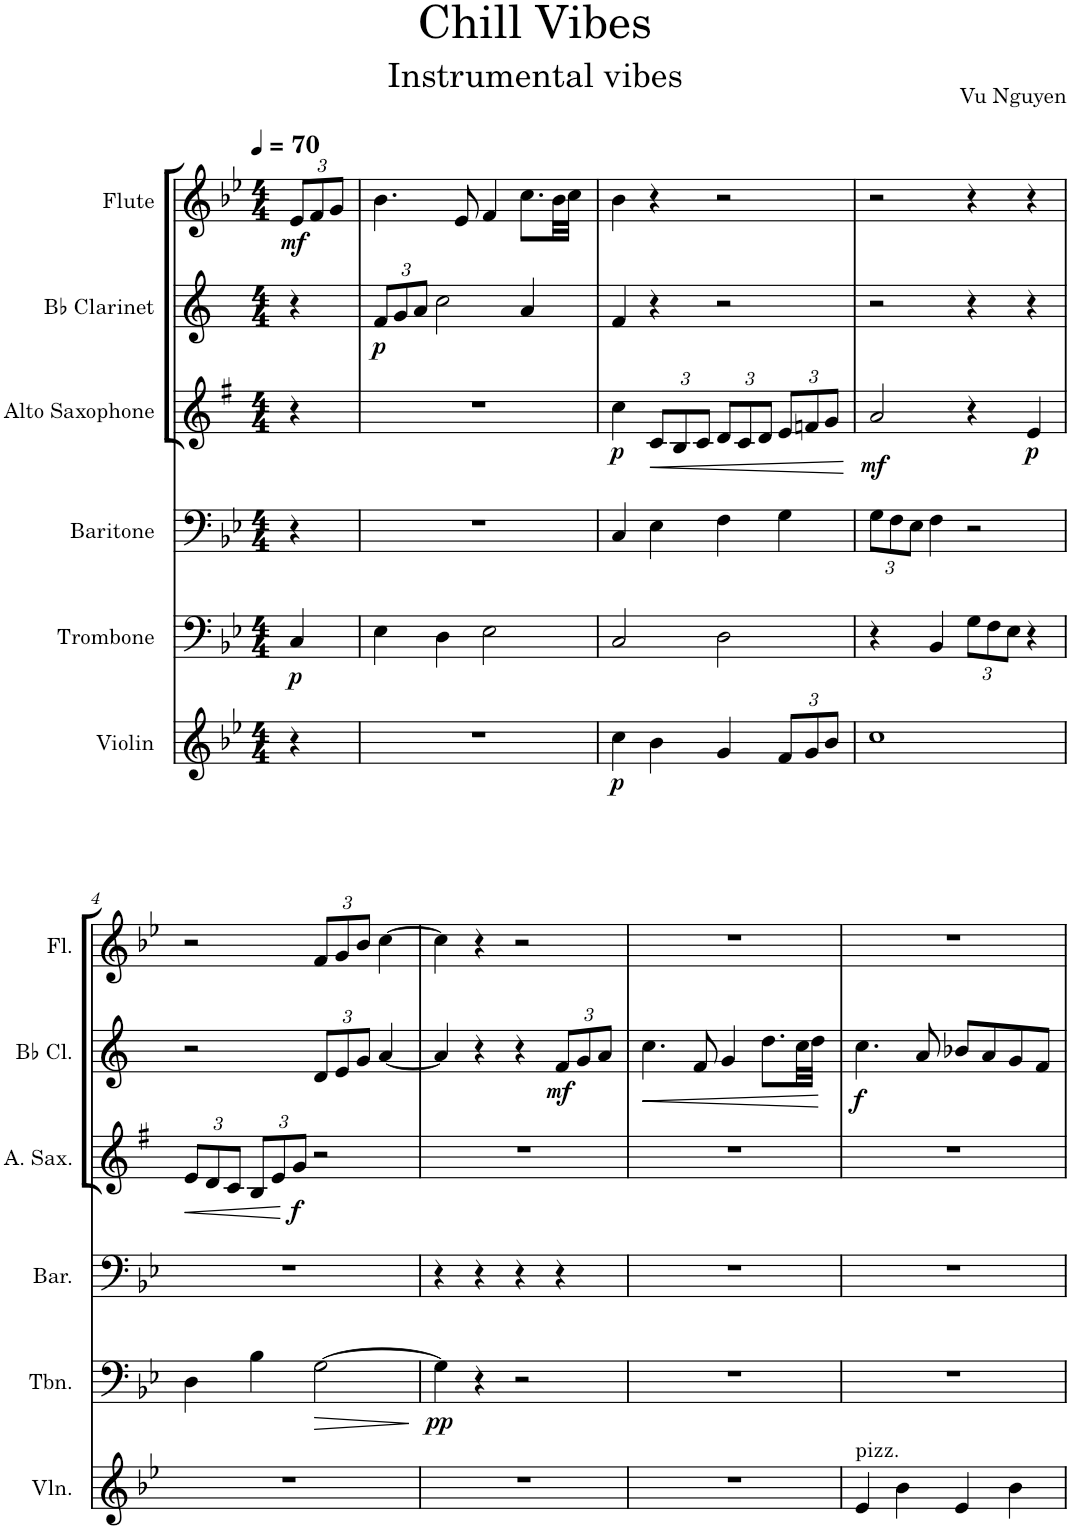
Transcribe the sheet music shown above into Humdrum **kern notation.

**kern	**dynam	**kern	**dynam	**kern	**kern	**dynam	**kern	**dynam	**kern	**dynam
*part6	*part6	*part5	*part5	*part4	*part3	*part3	*part2	*part2	*part1	*part1
*staff6	*staff6	*staff5	*staff5	*staff4	*staff3	*staff3	*staff2	*staff2	*staff1	*staff1
*I"Violin	*	*I"Trombone	*	*I"Baritone	*I"Alto Saxophone	*	*I"Bb Clarinet	*	*I"Flute	*
*I'Vln.	*	*I'Tbn.	*	*I'Bar.	*I'A. Sax.	*	*I'Bb Cl.	*	*I'Fl.	*
*clefG2	*	*clefF4	*	*clefF4	*clefG2	*	*clefG2	*	*clefG2	*
*	*	*	*	*	*Trd5c9	*	*Trd1c2	*	*	*
*k[b-e-]	*	*k[b-e-]	*	*k[b-e-]	*k[f#]	*	*k[]	*	*k[b-e-]	*
*M4/4	*	*M4/4	*	*M4/4	*M4/4	*	*M4/4	*	*M4/4	*
*MM70	*	*MM70	*	*MM70	*MM70	*	*MM70	*	*MM70	*
*	*	*	*	*	*	*	*	*	*Xbrackettup	*
=	=	=	=	=	=	=	=	=	=	=
!	!	!	!LO:DY:b	!	!	!	!	!	!	!LO:DY:b
4r	.	4C/	p	4r	4r	.	4r	.	12e-/L	mf
.	.	.	.	.	.	.	.	.	12f/	.
.	.	.	.	.	.	.	.	.	12g/J	.
=1	=1	=1	=1	=1	=1	=1	=1	=1	=1	=1
*	*	*	*	*	*	*	*Xbrackettup	*	*	*
!	!	!	!	!	!	!	!	!LO:DY:b	!	!
1r	.	4E-\	.	1r	1r	.	12f/L	p	4.b-\	.
.	.	.	.	.	.	.	12g/	.	.	.
.	.	.	.	.	.	.	12a/J	.	.	.
.	.	4D\	.	.	.	.	2cc\	.	.	.
.	.	.	.	.	.	.	.	.	8e-/	.
.	.	2E-\	.	.	.	.	.	.	4f/	.
.	.	.	.	.	.	.	4a/	.	8.cc\L	.
.	.	.	.	.	.	.	.	.	32b-\LL	.
.	.	.	.	.	.	.	.	.	32cc\JJJ	.
=2	=2	=2	=2	=2	=2	=2	=2	=2	=2	=2
!	!LO:DY:b	!	!	!	!	!LO:DY:b	!	!	!	!
4cc\	p	2C/	.	4C/	4cc\	p	4f/	.	4b-\	.
*	*	*	*	*	*Xbrackettup	*	*	*	*	*
!	!	!	!	!	!	!LO:HP:b	!	!	!	!
4b-\	.	.	.	4E-\	12c/L	<	4r	.	4r	.
.	.	.	.	.	12B/	.	.	.	.	.
.	.	.	.	.	12c/J	.	.	.	.	.
4g/	.	2D\	.	4F\	12d/L	.	2r	.	2r	.
.	.	.	.	.	12c/	.	.	.	.	.
.	.	.	.	.	12d/J	.	.	.	.	.
*Xbrackettup	*	*	*	*	*	*	*	*	*	*
12f/L	.	.	.	4G\	12e/L	.	.	.	.	.
12g/	.	.	.	.	12fn/	.	.	.	.	.
12b-/J	.	.	.	.	12g/J	.	.	.	.	.
.	.	.	.	.	.	[	.	.	.	.
=3	=3	=3	=3	=3	=3	=3	=3	=3	=3	=3
*	*	*	*	*Xbrackettup	*	*	*	*	*	*
!	!	!	!	!	!	!LO:DY:b	!	!	!	!
1cc	.	4r	.	12G\L	2a/	mf	2r	.	2r	.
.	.	.	.	12F\	.	.	.	.	.	.
.	.	.	.	12E-\J	.	.	.	.	.	.
.	.	4BB-/	.	4F\	.	.	.	.	.	.
*	*	*Xbrackettup	*	*	*	*	*	*	*	*
.	.	12G\L	.	2r	4r	.	4r	.	4r	.
.	.	12F\	.	.	.	.	.	.	.	.
.	.	12E-\J	.	.	.	.	.	.	.	.
!	!	!	!	!	!	!LO:DY:b	!	!	!	!
.	.	4r	.	.	4e/	p	4r	.	4r	.
!!LO:LB:g=z
=4	=4	=4	=4	=4	=4	=4	=4	=4	=4	=4
!	!	!	!	!	!	!LO:HP:b	!	!	!	!
1r	.	4D\	.	1r	12e/L	<	2r	.	2r	.
.	.	.	.	.	12d/	.	.	.	.	.
.	.	.	.	.	12c/J	.	.	.	.	.
.	.	4B-\	.	.	12B/L	.	.	.	.	.
.	.	.	.	.	12e/	.	.	.	.	.
!	!	!	!	!	!	!LO:DY:n=1:b	!	!	!	!
.	.	.	.	.	12g/J	[ f	.	.	.	.
!	!	!	!LO:HP:b	!	!	!	!	!	!	!
.	.	[2G\	>	.	2r	.	12d/L	.	12f/L	.
.	.	.	.	.	.	.	12e/	.	12g/	.
.	.	.	.	.	.	.	12g/J	.	12b-/J	.
.	.	.	.	.	.	.	[4a/	.	[4cc\	.
.	.	.	]	.	.	.	.	.	.	.
=5	=5	=5	=5	=5	=5	=5	=5	=5	=5	=5
!	!	!	!LO:DY:b	!	!	!	!	!	!	!
1r	.	4G\]	pp	4r	1r	.	4a/]	.	4cc\]	.
.	.	4r	.	4r	.	.	4r	.	4r	.
.	.	2r	.	4r	.	.	4r	.	2r	.
!	!	!	!	!	!	!	!	!LO:DY:b	!	!
.	.	.	.	4r	.	.	12f/L	mf	.	.
.	.	.	.	.	.	.	12g/	.	.	.
.	.	.	.	.	.	.	12a/J	.	.	.
=6	=6	=6	=6	=6	=6	=6	=6	=6	=6	=6
!	!	!	!	!	!	!	!	!LO:HP:b	!	!
1r	.	1r	.	1r	1r	.	4.cc\	<	1r	.
.	.	.	.	.	.	.	8f/	.	.	.
.	.	.	.	.	.	.	4g/	.	.	.
.	.	.	.	.	.	.	8.dd\L	.	.	.
.	.	.	.	.	.	.	32cc\LL	.	.	.
.	.	.	.	.	.	.	32dd\JJJ	.	.	.
.	.	.	.	.	.	.	.	[	.	.
=7	=7	=7	=7	=7	=7	=7	=7	=7	=7	=7
!LO:TX:a:t=pizz.	!	!	!	!	!	!	!	!	!	!
!	!	!	!	!	!	!	!	!LO:DY:b	!	!
4e-/	.	1r	.	1r	1r	.	4.cc\	f	1r	.
4b-\	.	.	.	.	.	.	.	.	.	.
.	.	.	.	.	.	.	8a/	.	.	.
4e-/	.	.	.	.	.	.	8b-X/L	.	.	.
.	.	.	.	.	.	.	8a/	.	.	.
4b-\	.	.	.	.	.	.	8g/	.	.	.
.	.	.	.	.	.	.	8f/J	.	.	.
=	=	=	=	=	=	=	=	=	=	=
*-	*-	*-	*-	*-	*-	*-	*-	*-	*-	*-
